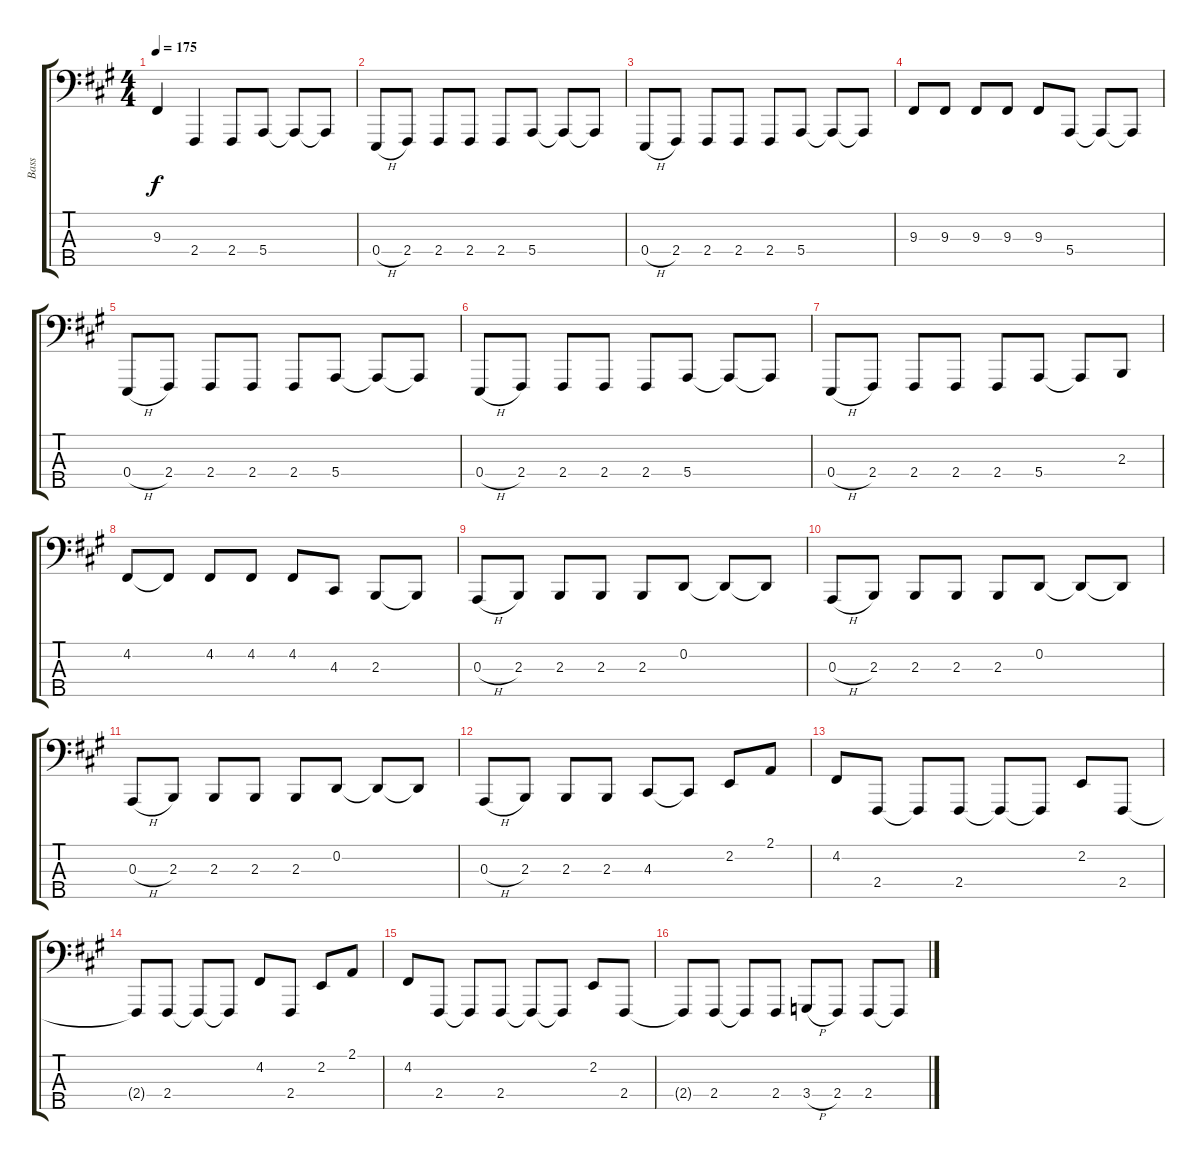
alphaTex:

\track ("Bass " "Bass ") {instrument lead2sawtooth}
\staff {score tabs}
\tuning (G2 D2 A1 E1 B0) {hide}
\ts (4 4)
\tempo 175
\clef f4
\ks f#minor
9.3.4{dy f} 2.4.4 2.4.8 5.4.8 5.4{t}.8 5.4{t}.8 |
0.4{h}.8 2.4.8 2.4.8 2.4.8 2.4.8 5.4.8 5.4{t}.8 5.4{t}.8 |
0.4{h}.8 2.4.8 2.4.8 2.4.8 2.4.8 5.4.8 5.4{t}.8 5.4{t}.8 |
9.3.8 9.3.8 9.3.8 9.3.8 9.3.8 5.4.8 5.4{t}.8 5.4{t}.8 |
0.4{h}.8 2.4.8 2.4.8 2.4.8 2.4.8 5.4.8 5.4{t}.8 5.4{t}.8 |
0.4{h}.8 2.4.8 2.4.8 2.4.8 2.4.8 5.4.8 5.4{t}.8 5.4{t}.8 |
0.4{h}.8 2.4.8 2.4.8 2.4.8 2.4.8 5.4.8 5.4{t}.8 2.3.8 |
4.2.8 4.2{t}.8 4.2.8 4.2.8 4.2.8 4.3.8 2.3.8 2.3{t}.8 |
0.3{h}.8 2.3.8 2.3.8 2.3.8 2.3.8 0.2.8 0.2{t}.8 0.2{t}.8 |
0.3{h}.8 2.3.8 2.3.8 2.3.8 2.3.8 0.2.8 0.2{t}.8 0.2{t}.8 |
0.3{h}.8 2.3.8 2.3.8 2.3.8 2.3.8 0.2.8 0.2{t}.8 0.2{t}.8 |
0.3{h}.8 2.3.8 2.3.8 2.3.8 4.3.8 4.3{t}.8 2.2.8 2.1.8 |
4.2.8 2.4.8 2.4{t}.8 2.4.8 2.4{t}.8 2.4{t}.8 2.2.8 2.4.8 |
2.4{t}.8 2.4.8 2.4{t}.8 2.4{t}.8 4.2.8 2.4.8 2.2.8 2.1.8 |
4.2.8 2.4.8 2.4{t}.8 2.4.8 2.4{t}.8 2.4{t}.8 2.2.8 2.4.8 |
2.4{t}.8 2.4.8 2.4{t}.8 2.4.8 3.4{h}.8 2.4.8 2.4.8 2.4{t}.8
